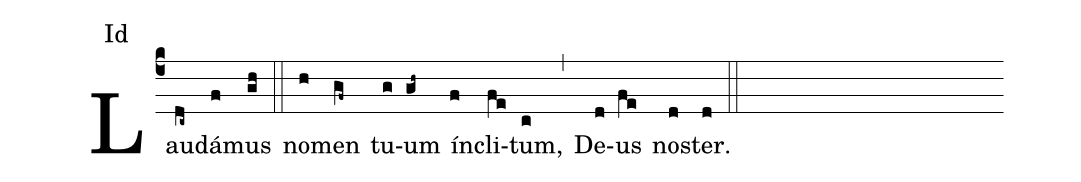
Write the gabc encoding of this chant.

annotation: Id;
%%
(c4)Lau(dc~)dá(f)mus(gh) (::) no(h)men(gf~) tu(g)um(gh~) ín(f)cli(fe)tum,(c) (,) De(d)us(fe) no(d)ster.(d) (::)
